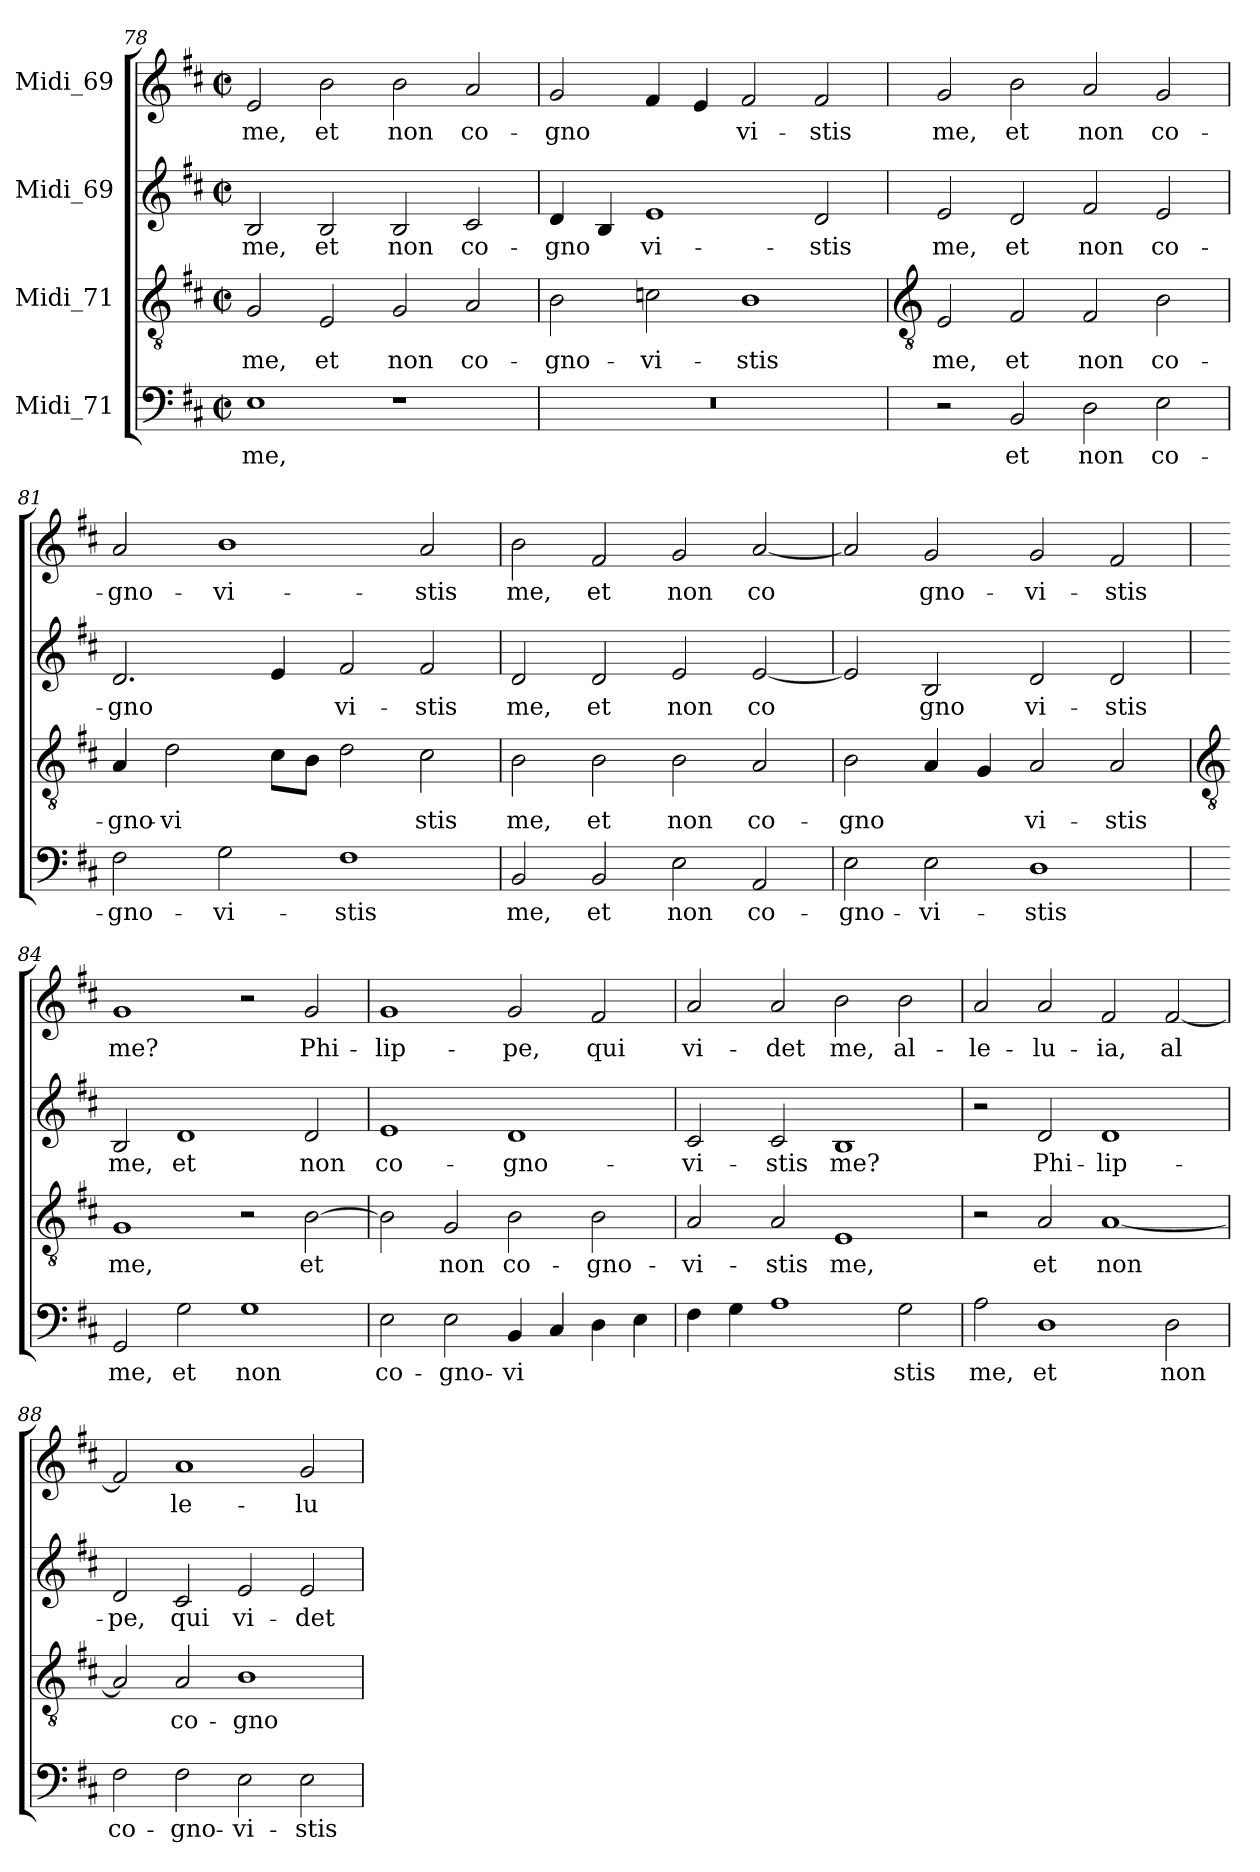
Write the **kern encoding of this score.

**kern	**text	**kern	**text	**kern	**text	**kern	**text
*part4	*part4	*part3	*part3	*part2	*part2	*part1	*part1
*staff4	*staff4	*staff3	*staff3	*staff2	*staff2	*staff1	*staff1
*I"Midi_71	*	*I"Midi_71	*	*I"Midi_69	*	*I"Midi_69	*
*clefF4	*	*clefGv2	*	*clefG2	*	*clefG2	*
*k[f#c#]	*	*k[f#c#]	*	*k[f#c#]	*	*k[f#c#]	*
*D:	*	*D:	*	*D:	*	*D:	*
*M4/2	*	*M4/2	*	*M4/2	*	*M4/2	*
*met(c|)	*	*met(c|)	*	*met(c|)	*	*met(c|)	*
=78	=78	=78	=78	=78	=78	=78	=78
!	!LO:LY:b	!	!LO:LY:b	!	!LO:LY:b	!	!LO:LY:b
1E	me,	2G	me,	2B	me,	2e	me,
!	!	!	!LO:LY:b	!	!LO:LY:b	!	!LO:LY:b
.	.	2E	et	2B	et	2b	et
!	!	!	!LO:LY:b	!	!LO:LY:b	!	!LO:LY:b
1r	.	2G	non	2B	non	2b	non
!	!	!	!LO:LY:b	!	!LO:LY:b	!	!LO:LY:b
.	.	2A	co-	2c#	co-	2a	co-
=79	=79	=79	=79	=79	=79	=79	=79
!	!	!	!LO:LY:b	!	!LO:LY:b	!	!LO:LY:b
0r	.	2B	-gno-	4d	-gno	2g	-gno
.	.	.	.	4B	.	.	.
!	!	!	!LO:LY:b	!	!LO:LY:b	!	!
.	.	2cn	-vi-	1e	vi-	4f#	.
.	.	.	.	.	.	4e	.
!	!	!	!LO:LY:b	!	!	!	!LO:LY:b
.	.	1B	-stis	.	.	2f#	vi-
!	!	!	!	!	!LO:LY:b	!	!LO:LY:b
.	.	.	.	2d	-stis	2f#	-stis
!!LO:LB:g=z
=80	=80	=80	=80	=80	=80	=80	=80
*	*	*clefGv2	*	*	*	*	*
!	!	!	!LO:LY:b	!	!LO:LY:b	!	!LO:LY:b
2r	.	2E	me,	2e	me,	2g	me,
!	!LO:LY:b	!	!LO:LY:b	!	!LO:LY:b	!	!LO:LY:b
2BB	et	2F#	et	2d	et	2b	et
!	!LO:LY:b	!	!LO:LY:b	!	!LO:LY:b	!	!LO:LY:b
2D	non	2F#	non	2f#	non	2a	non
!	!LO:LY:b	!	!LO:LY:b	!	!LO:LY:b	!	!LO:LY:b
2E	co-	2B	co-	2e	co-	2g	co-
=81	=81	=81	=81	=81	=81	=81	=81
!	!LO:LY:b	!	!LO:LY:b	!	!LO:LY:b	!	!LO:LY:b
2F#	-gno-	4A	-gno-	2.d	-gno	2a	-gno-
!	!	!	!LO:LY:b	!	!	!	!
.	.	2d	-vi	.	.	.	.
!	!LO:LY:b	!	!	!	!	!	!LO:LY:b
2G	-vi-	.	.	.	.	1b	-vi-
.	.	8c#L	.	4e	.	.	.
.	.	8BJ	.	.	.	.	.
!	!LO:LY:b	!	!	!	!LO:LY:b	!	!
1F#	-stis	2d	.	2f#	vi-	.	.
!	!	!	!LO:LY:b	!	!LO:LY:b	!	!LO:LY:b
.	.	2c#	stis	2f#	-stis	2a	-stis
=82	=82	=82	=82	=82	=82	=82	=82
!	!LO:LY:b	!	!LO:LY:b	!	!LO:LY:b	!	!LO:LY:b
2BB	me,	2B	me,	2d	me,	2b	me,
!	!LO:LY:b	!	!LO:LY:b	!	!LO:LY:b	!	!LO:LY:b
2BB	et	2B	et	2d	et	2f#	et
!	!LO:LY:b	!	!LO:LY:b	!	!LO:LY:b	!	!LO:LY:b
2E	non	2B	non	2e	non	2g	non
!	!LO:LY:b	!	!LO:LY:b	!	!LO:LY:b	!	!LO:LY:b
2AA	co-	2A	co-	[2e	co	[2a	co
=83	=83	=83	=83	=83	=83	=83	=83
!	!LO:LY:b	!	!LO:LY:b	!	!	!	!
2E	-gno-	2B	-gno	2e]	.	2a]	.
!	!LO:LY:b	!	!	!	!LO:LY:b	!	!LO:LY:b
2E	-vi-	4A	.	2B	gno	2g	gno-
.	.	4G	.	.	.	.	.
!	!LO:LY:b	!	!LO:LY:b	!	!LO:LY:b	!	!LO:LY:b
1D	-stis	2A	vi-	2d	vi-	2g	-vi-
!	!	!	!LO:LY:b	!	!LO:LY:b	!	!LO:LY:b
.	.	2A	-stis	2d	-stis	2f#	-stis
!!LO:LB:g=z
=84	=84	=84	=84	=84	=84	=84	=84
*	*	*clefGv2	*	*	*	*	*
!	!LO:LY:b	!	!LO:LY:b	!	!LO:LY:b	!	!LO:LY:b
2GG	me,	1G	me,	2B	me,	1g	me?
!	!LO:LY:b	!	!	!	!LO:LY:b	!	!
2G	et	.	.	1d	et	.	.
!	!LO:LY:b	!	!	!	!	!	!
1G	non	2r	.	.	.	2r	.
!	!	!	!LO:LY:b	!	!LO:LY:b	!	!LO:LY:b
.	.	[2B	et	2d	non	2g	Phi-
=85	=85	=85	=85	=85	=85	=85	=85
!	!LO:LY:b	!	!	!	!LO:LY:b	!	!LO:LY:b
2E	co-	2B]	.	1e	co-	1g	-lip-
!	!LO:LY:b	!	!LO:LY:b	!	!	!	!
2E	-gno-	2G	non	.	.	.	.
!	!LO:LY:b	!	!LO:LY:b	!	!LO:LY:b	!	!LO:LY:b
4BB	-vi	2B	co-	1d	-gno-	2g	-pe,
4C#	.	.	.	.	.	.	.
!	!	!	!LO:LY:b	!	!	!	!LO:LY:b
4D	.	2B	-gno-	.	.	2f#	qui
4E	.	.	.	.	.	.	.
=86	=86	=86	=86	=86	=86	=86	=86
!	!	!	!LO:LY:b	!	!LO:LY:b	!	!LO:LY:b
4F#	.	2A	-vi-	2c#	-vi-	2a	vi-
4G	.	.	.	.	.	.	.
!	!	!	!LO:LY:b	!	!LO:LY:b	!	!LO:LY:b
1A	.	2A	-stis	2c#	-stis	2a	-det
!	!	!	!LO:LY:b	!	!LO:LY:b	!	!LO:LY:b
.	.	1E	me,	1B	me?	2b	me,
!	!LO:LY:b	!	!	!	!	!	!LO:LY:b
2G	stis	.	.	.	.	2b	al-
=87	=87	=87	=87	=87	=87	=87	=87
!	!LO:LY:b	!	!	!	!	!	!LO:LY:b
2A	me,	2r	.	2r	.	2a	-le-
!	!LO:LY:b	!	!LO:LY:b	!	!LO:LY:b	!	!LO:LY:b
1D	et	2A	et	2d	Phi-	2a	-lu-
!	!	!	!LO:LY:b	!	!LO:LY:b	!	!LO:LY:b
.	.	[1A	non	1d	-lip-	2f#	-ia,
!	!LO:LY:b	!	!	!	!	!	!LO:LY:b
2D	non	.	.	.	.	[2f#	al
=88	=88	=88	=88	=88	=88	=88	=88
!	!LO:LY:b	!	!	!	!LO:LY:b	!	!
2F#	co-	2A]	.	2d	-pe,	2f#]	.
!	!LO:LY:b	!	!LO:LY:b	!	!LO:LY:b	!	!LO:LY:b
2F#	-gno-	2A	co-	2c#	qui	1a	le-
!	!LO:LY:b	!	!LO:LY:b	!	!LO:LY:b	!	!
2E	-vi-	1B	-gno-	2e	vi-	.	.
!	!LO:LY:b	!	!	!	!LO:LY:b	!	!LO:LY:b
2E	-stis	.	.	2e	-det	2g	-lu-
=	=	=	=	=	=	=	=
*-	*-	*-	*-	*-	*-	*-	*-
